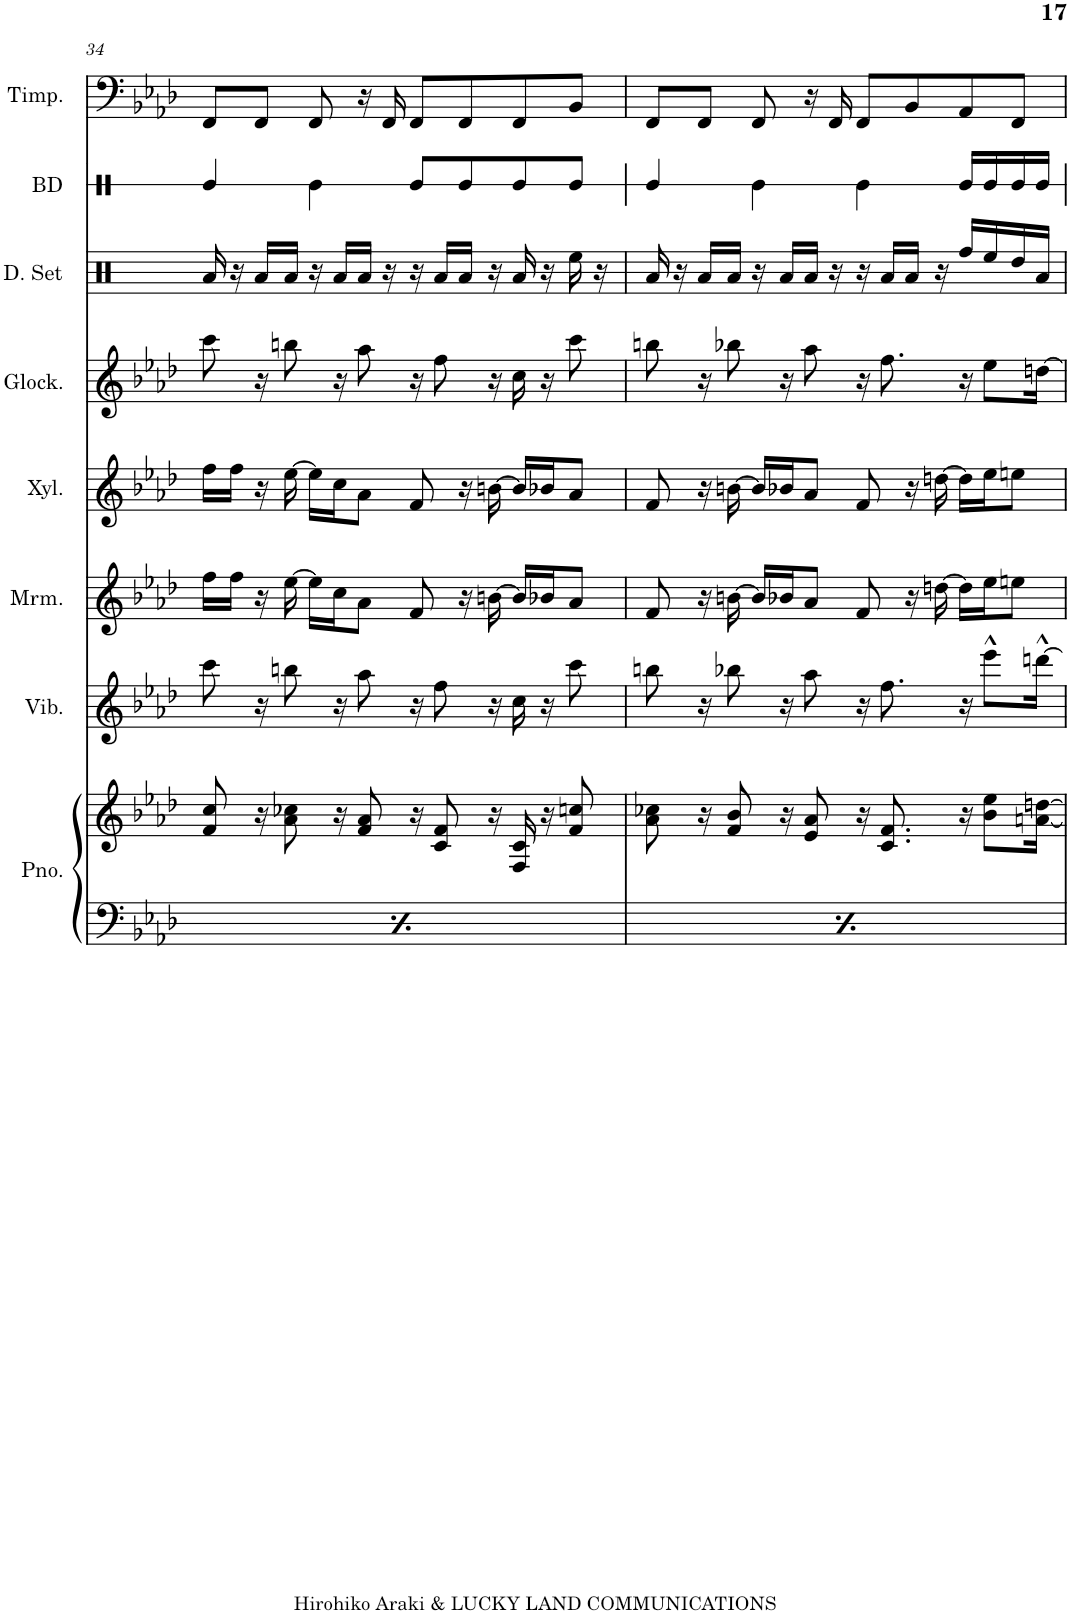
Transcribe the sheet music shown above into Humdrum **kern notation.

**kern	**kern	**kern	**kern	**kern	**kern	**kern	**kern	**kern
*part8	*part8	*part7	*part6	*part5	*part4	*part3	*part2	*part1
*staff9	*staff8	*staff7	*staff6	*staff5	*staff4	*staff3	*staff2	*staff1
*I"Piano	*	*I"Vibraphone	*I"Marimba	*I"Xylophone	*I"Glockenspiel	*I"Drumset	*I"Bass Drum	*I"Timpani
*I'Pno.	*	*I'Vib.	*I'Mrm.	*I'Xyl.	*I'Glock.	*I'D. Set	*I'BD	*I'Timp.
!!LO:PB:g=z
*clefF4	*clefG2	*clefG2	*clefG2	*clefG2	*clefG2	*clefX	*clefX	*clefF4
*	*	*	*	*Trd-7c-12	*Trd-14c-24	*	*	*
*k[b-e-a-d-]	*k[b-e-a-d-]	*k[b-e-a-d-]	*k[b-e-a-d-]	*k[b-e-a-d-]	*k[b-e-a-d-]	*k[]	*k[]	*k[b-e-a-d-]
*M4/4	*M4/4	*M4/4	*M4/4	*M4/4	*M4/4	*M4/4	*M4/4	*M4/4
=34	=34	=34	=34	=34	=34	=34	=34	=34
8.FF/L	8f/ 8cc/	8ccc\	16ff\LL	16ff\LL	8ccc\	16Ra/	4Re/	8FF/L
.	.	.	16ff\JJ	16ff\JJ	.	16r	.	.
.	16r	16r	16r	16r	16r	16Ra/LL	.	8FF/J
16EE-/Jk	8a-\ 8cc-X\	8bbn\	[16ee-\	[16ee-\	8bbn\	16Ra/JJ	.	.
8.FF/L	.	.	16ee-\LL]	16ee-\LL]	.	16r	4Re\	8FF/
.	16r	16r	16cc\J	16cc\J	16r	16Ra/LL	.	.
.	8f/ 8a-/	8aa-\	8a-\J	8a-\J	8aa-\	16Ra/JJ	.	16r
16EE-/Jk	.	.	.	.	.	16r	.	16FF/
8.FF/L	16r	16r	8f/	8f/	16r	16r	8Re/L	8FF/L
.	8c/ 8f/	8ff\	.	.	8ff\	16Ra/LL	.	.
.	.	.	16r	16r	.	16Ra/JJ	8Re/	8FF/
16EE-/Jk	16r	16r	[16bn\	[16bn\	16r	16r	.	.
8FF/L	16F/ 16c/	16cc\	16b/LL]	16b/LL]	16cc\	16Ra/	8Re/	8FF/
.	16r	16r	16b-X/J	16b-X/J	16r	16r	.	.
8CC/J	8f/ 8ccn/	8ccc\	8a-/J	8a-/J	8ccc\	16Ree\	8Re/J	8BB-/J
.	.	.	.	.	.	16r	.	.
=35	=35	=35	=35	=35	=35	=35	=35	=35
8.FF/L	8a-\ 8cc-X\	8bbn\	8f/	8f/	8bbn\	16Ra/	4Re/	8FF/L
.	.	.	.	.	.	16r	.	.
.	16r	16r	16r	16r	16r	16Ra/LL	.	8FF/J
16EE-/Jk	8f/ 8b-/	8bb-X\	[16bn\	[16bn\	8bb-X\	16Ra/JJ	.	.
8.FF/L	.	.	16b/LL]	16b/LL]	.	16r	4Re\	8FF/
.	16r	16r	16b-X/J	16b-X/J	16r	16Ra/LL	.	.
.	8e-/ 8a-/	8aa-\	8a-/J	8a-/J	8aa-\	16Ra/JJ	.	16r
16EE-/Jk	.	.	.	.	.	16r	.	16FF/
8.FF/L	16r	16r	8f/	8f/	16r	16r	4Re\	8FF/L
.	8.c/ 8.f/	8.ff\	.	.	8.ff\	16Ra/LL	.	.
.	.	.	16r	16r	.	16Ra/JJ	.	8BB-/
16EE-/Jk	.	.	[16ddn\	[16ddn\	.	16r	.	.
8FF/L	16r	16r	16dd\LL]	16dd\LL]	16r	16Rff/LL	16Re/LL	8AA-/
.	8b-\ 8ee-\L	8eee-^^\L	16ee-\J	16ee-\J	8ee-\L	16Ree/	16Re/	.
8CC/J	.	.	8een\J	8een\J	.	16Rdd/	16Re/	8FF/J
.	[16an\ [16ddn\Jk	[16dddn^^\Jk	.	.	[16ddn\Jk	16Ra/JJ	16Re/JJ	.
=	=	=	=	=	=	=	=	=
*-	*-	*-	*-	*-	*-	*-	*-	*-
